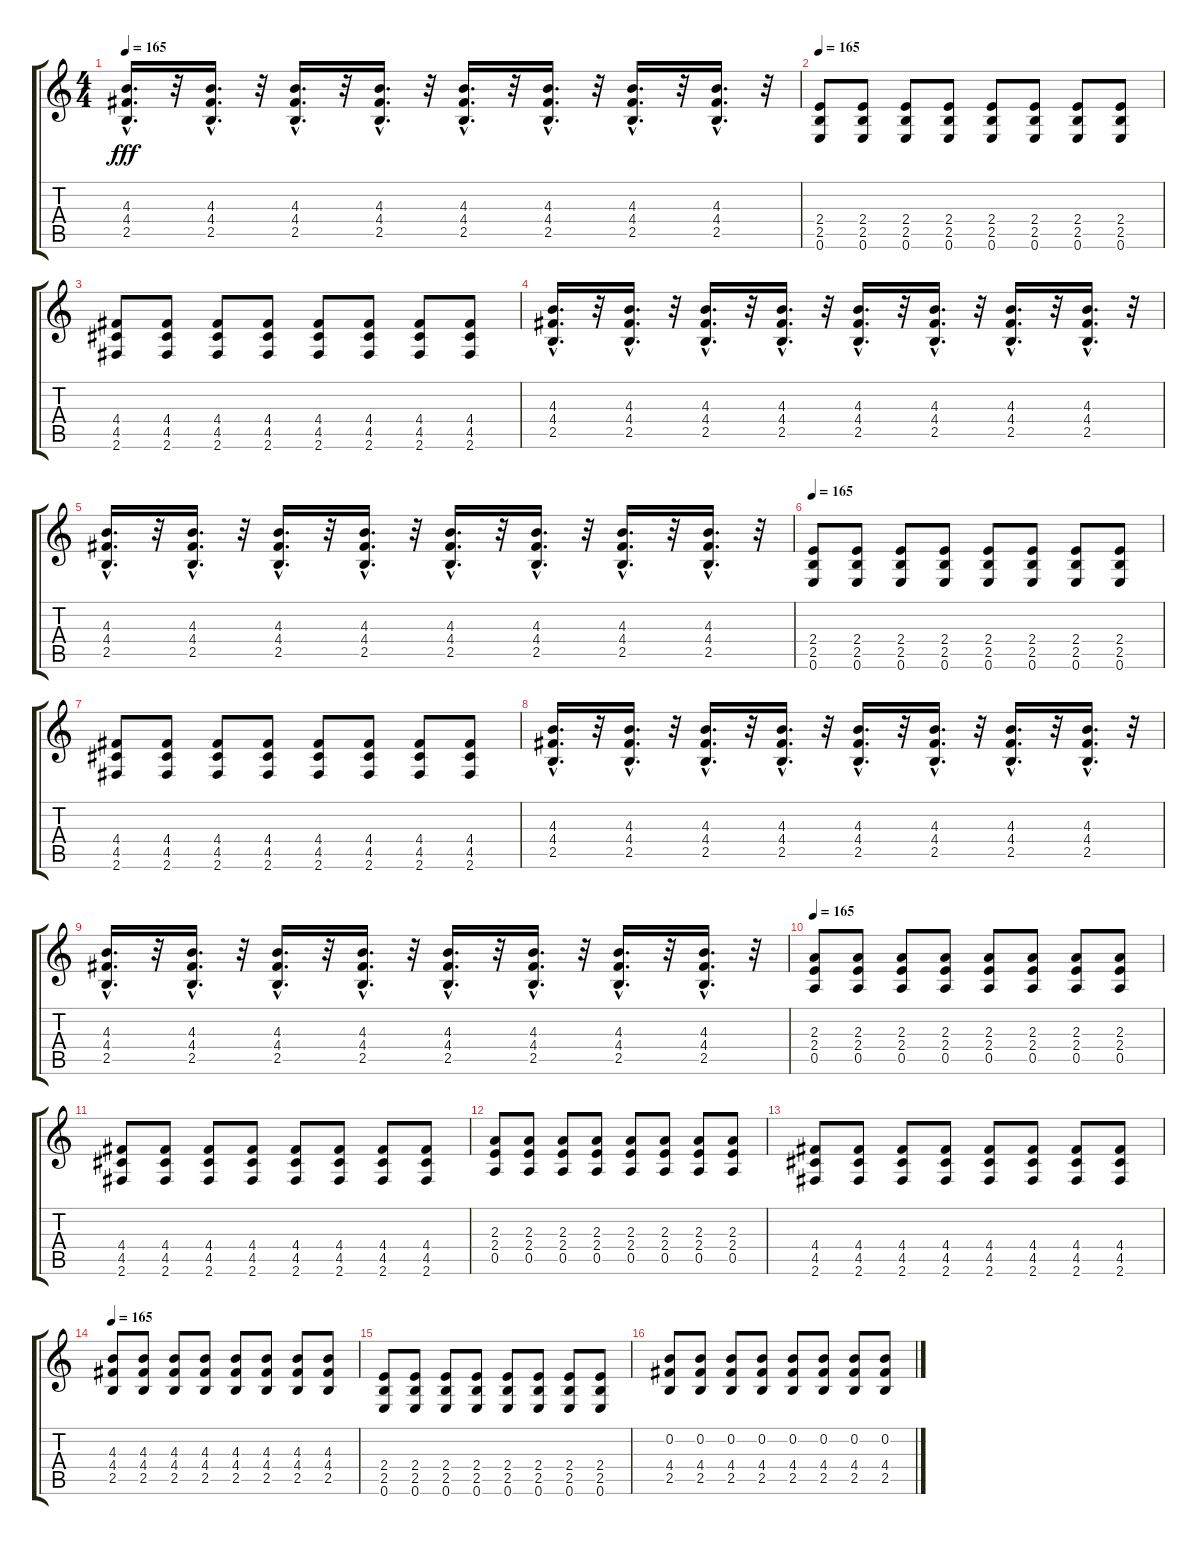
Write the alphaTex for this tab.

\track "" {instrument electricguitarclean}
\staff {score tabs}
\tuning (E4 B3 G3 D3 A2 E2) {hide}
\ts (4 4)
\tempo 165
\clef g2
\ks c
(4.3{hac} 4.4{hac} 2.5{hac}).16{d dy fff} r.32 (4.3{hac} 4.4{hac} 2.5{hac}).16{d} r.32 (4.3{hac} 4.4{hac} 2.5{hac}).16{d} r.32 (4.3{hac} 4.4{hac} 2.5{hac}).16{d} r.32 (4.3{hac} 4.4{hac} 2.5{hac}).16{d} r.32 (4.3{hac} 4.4{hac} 2.5{hac}).16{d} r.32 (4.3{hac} 4.4{hac} 2.5{hac}).16{d} r.32 (4.3{hac} 4.4{hac} 2.5{hac}).16{d} r.32 |
\tempo 165
(2.4 2.5 0.6).8 (2.4 2.5 0.6).8 (2.4 2.5 0.6).8 (2.4 2.5 0.6).8 (2.4 2.5 0.6).8 (2.4 2.5 0.6).8 (2.4 2.5 0.6).8 (2.4 2.5 0.6).8 |
(4.4 4.5 2.6).8 (4.4 4.5 2.6).8 (4.4 4.5 2.6).8 (4.4 4.5 2.6).8 (4.4 4.5 2.6).8 (4.4 4.5 2.6).8 (4.4 4.5 2.6).8 (4.4 4.5 2.6).8 |
(4.3{hac} 4.4{hac} 2.5{hac}).16{d} r.32 (4.3{hac} 4.4{hac} 2.5{hac}).16{d} r.32 (4.3{hac} 4.4{hac} 2.5{hac}).16{d} r.32 (4.3{hac} 4.4{hac} 2.5{hac}).16{d} r.32 (4.3{hac} 4.4{hac} 2.5{hac}).16{d} r.32 (4.3{hac} 4.4{hac} 2.5{hac}).16{d} r.32 (4.3{hac} 4.4{hac} 2.5{hac}).16{d} r.32 (4.3{hac} 4.4{hac} 2.5{hac}).16{d} r.32 |
(4.3{hac} 4.4{hac} 2.5{hac}).16{d} r.32 (4.3{hac} 4.4{hac} 2.5{hac}).16{d} r.32 (4.3{hac} 4.4{hac} 2.5{hac}).16{d} r.32 (4.3{hac} 4.4{hac} 2.5{hac}).16{d} r.32 (4.3{hac} 4.4{hac} 2.5{hac}).16{d} r.32 (4.3{hac} 4.4{hac} 2.5{hac}).16{d} r.32 (4.3{hac} 4.4{hac} 2.5{hac}).16{d} r.32 (4.3{hac} 4.4{hac} 2.5{hac}).16{d} r.32 |
\tempo 165
(2.4 2.5 0.6).8 (2.4 2.5 0.6).8 (2.4 2.5 0.6).8 (2.4 2.5 0.6).8 (2.4 2.5 0.6).8 (2.4 2.5 0.6).8 (2.4 2.5 0.6).8 (2.4 2.5 0.6).8 |
(4.4 4.5 2.6).8 (4.4 4.5 2.6).8 (4.4 4.5 2.6).8 (4.4 4.5 2.6).8 (4.4 4.5 2.6).8 (4.4 4.5 2.6).8 (4.4 4.5 2.6).8 (4.4 4.5 2.6).8 |
(4.3{hac} 4.4{hac} 2.5{hac}).16{d} r.32 (4.3{hac} 4.4{hac} 2.5{hac}).16{d} r.32 (4.3{hac} 4.4{hac} 2.5{hac}).16{d} r.32 (4.3{hac} 4.4{hac} 2.5{hac}).16{d} r.32 (4.3{hac} 4.4{hac} 2.5{hac}).16{d} r.32 (4.3{hac} 4.4{hac} 2.5{hac}).16{d} r.32 (4.3{hac} 4.4{hac} 2.5{hac}).16{d} r.32 (4.3{hac} 4.4{hac} 2.5{hac}).16{d} r.32 |
(4.3{hac} 4.4{hac} 2.5{hac}).16{d} r.32 (4.3{hac} 4.4{hac} 2.5{hac}).16{d} r.32 (4.3{hac} 4.4{hac} 2.5{hac}).16{d} r.32 (4.3{hac} 4.4{hac} 2.5{hac}).16{d} r.32 (4.3{hac} 4.4{hac} 2.5{hac}).16{d} r.32 (4.3{hac} 4.4{hac} 2.5{hac}).16{d} r.32 (4.3{hac} 4.4{hac} 2.5{hac}).16{d} r.32 (4.3{hac} 4.4{hac} 2.5{hac}).16{d} r.32 |
\tempo 165
(2.3 2.4 0.5).8 (2.3 2.4 0.5).8 (2.3 2.4 0.5).8 (2.3 2.4 0.5).8 (2.3 2.4 0.5).8 (2.3 2.4 0.5).8 (2.3 2.4 0.5).8 (2.3 2.4 0.5).8 |
(4.4 4.5 2.6).8 (4.4 4.5 2.6).8 (4.4 4.5 2.6).8 (4.4 4.5 2.6).8 (4.4 4.5 2.6).8 (4.4 4.5 2.6).8 (4.4 4.5 2.6).8 (4.4 4.5 2.6).8 |
(2.3 2.4 0.5).8 (2.3 2.4 0.5).8 (2.3 2.4 0.5).8 (2.3 2.4 0.5).8 (2.3 2.4 0.5).8 (2.3 2.4 0.5).8 (2.3 2.4 0.5).8 (2.3 2.4 0.5).8 |
(4.4 4.5 2.6).8 (4.4 4.5 2.6).8 (4.4 4.5 2.6).8 (4.4 4.5 2.6).8 (4.4 4.5 2.6).8 (4.4 4.5 2.6).8 (4.4 4.5 2.6).8 (4.4 4.5 2.6).8 |
\tempo 165
(4.3 4.4 2.5).8 (4.3 4.4 2.5).8 (4.3 4.4 2.5).8 (4.3 4.4 2.5).8 (4.3 4.4 2.5).8 (4.3 4.4 2.5).8 (4.3 4.4 2.5).8 (4.3 4.4 2.5).8 |
(2.4 2.5 0.6).8 (2.4 2.5 0.6).8 (2.4 2.5 0.6).8 (2.4 2.5 0.6).8 (2.4 2.5 0.6).8 (2.4 2.5 0.6).8 (2.4 2.5 0.6).8 (2.4 2.5 0.6).8 |
(0.2 4.4 2.5).8 (0.2 4.4 2.5).8 (0.2 4.4 2.5).8 (0.2 4.4 2.5).8 (0.2 4.4 2.5).8 (0.2 4.4 2.5).8 (0.2 4.4 2.5).8 (0.2 4.4 2.5).8
